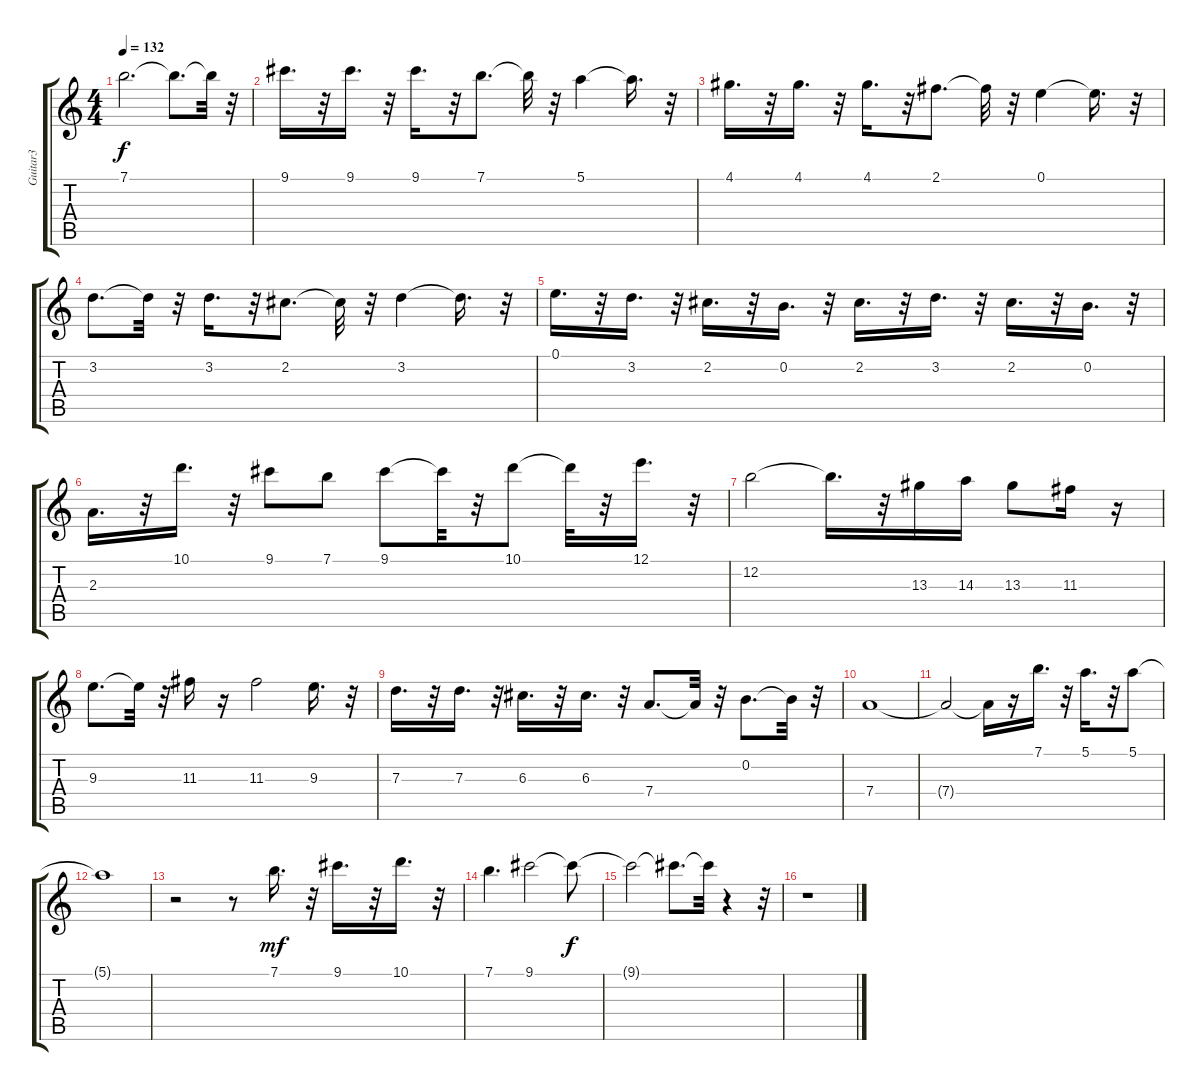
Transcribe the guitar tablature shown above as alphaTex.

\track ("Guitar3" "Guitar3") {instrument acousticguitarsteel}
\staff {score tabs}
\tuning (E4 B3 G3 D3 A2 E2) {hide}
\ts (4 4)
\tempo 132
\clef g2
\ks c
7.1{t}.2{d dy f} 7.1{t}.8{d} 7.1{t}.32 r.32 |
9.1.16{d} r.32 9.1.16{d} r.32 9.1.16{d} r.32 7.1.8{d} 7.1{t}.32 r.32 5.1.4 5.1{t}.16{d} r.32 |
4.1.16{d} r.32 4.1.16{d} r.32 4.1.16{d} r.32 2.1.8{d} 2.1{t}.32 r.32 0.1.4 0.1{t}.16{d} r.32 |
3.2.8{d} 3.2{t}.32 r.32 3.2.16{d} r.32 2.2.8{d} 2.2{t}.32 r.32 3.2.4 3.2{t}.16{d} r.32 |
0.1.16{d} r.32 3.2.16{d} r.32 2.2.16{d} r.32 0.2.16{d} r.32 2.2.16{d} r.32 3.2.16{d} r.32 2.2.16{d} r.32 0.2.16{d} r.32 |
2.3.16{d} r.32 10.1.16{d} r.32 9.1.8 7.1.8 9.1.8 9.1{t}.32 r.32 10.1.8 10.1{t}.32 r.32 12.1.16{d} r.32 |
12.2.2 12.2{t}.16{d} r.32 13.3.16 14.3.16 13.3.8 11.3.16 r.16 |
9.3.8{d} 9.3{t}.32 r.32 11.3.16 r.16 11.3.2 9.3.16{d} r.32 |
7.3.16{d} r.32 7.3.16{d} r.32 6.3.16{d} r.32 6.3.16{d} r.32 7.4.8{d} 7.4{t}.32 r.32 0.2.8{d} 0.2{t}.32 r.32 |
7.4.1 |
7.4{t}.2 7.4{t}.16 r.16 7.1.16{d} r.32 5.1.16{d} r.32 5.1.8 |
5.1{t}.1 |
r.2 r.8 7.1.16{d dy mf} r.32 9.1.16{d} r.32 10.1.16{d} r.32 |
7.1.4{d} 9.1.2 9.1{t}.8{dy f} |
9.1{t}.2 9.1{t}.8{d} 9.1{t}.32 r.4 r.32 |
r.1
